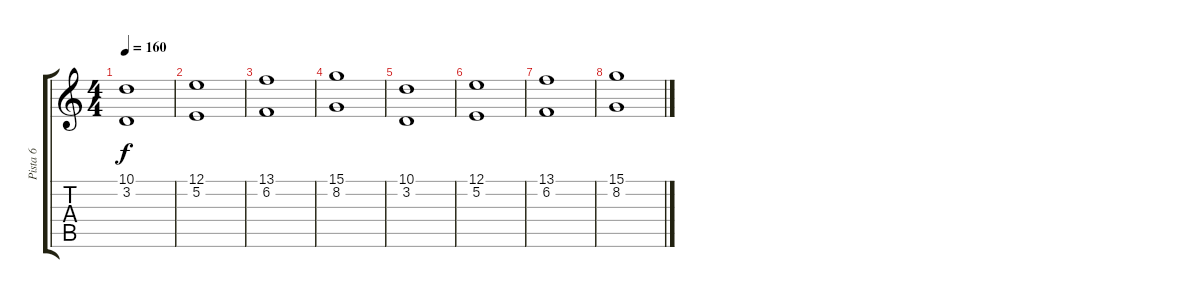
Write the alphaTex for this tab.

\track ("Pista 6" "Pista 6") {instrument choiraahs}
\staff {score tabs}
\tuning (E4 B3 G3 D3 A2 E2) {hide}
\ts (4 4)
\tempo 160
\clef g2
\ks c
(10.1 3.2).1{dy f volume 7} |
(12.1 5.2).1 |
(13.1 6.2).1 |
(15.1 8.2).1 |
(10.1 3.2).1 |
(12.1 5.2).1 |
(13.1 6.2).1 |
(15.1 8.2).1
